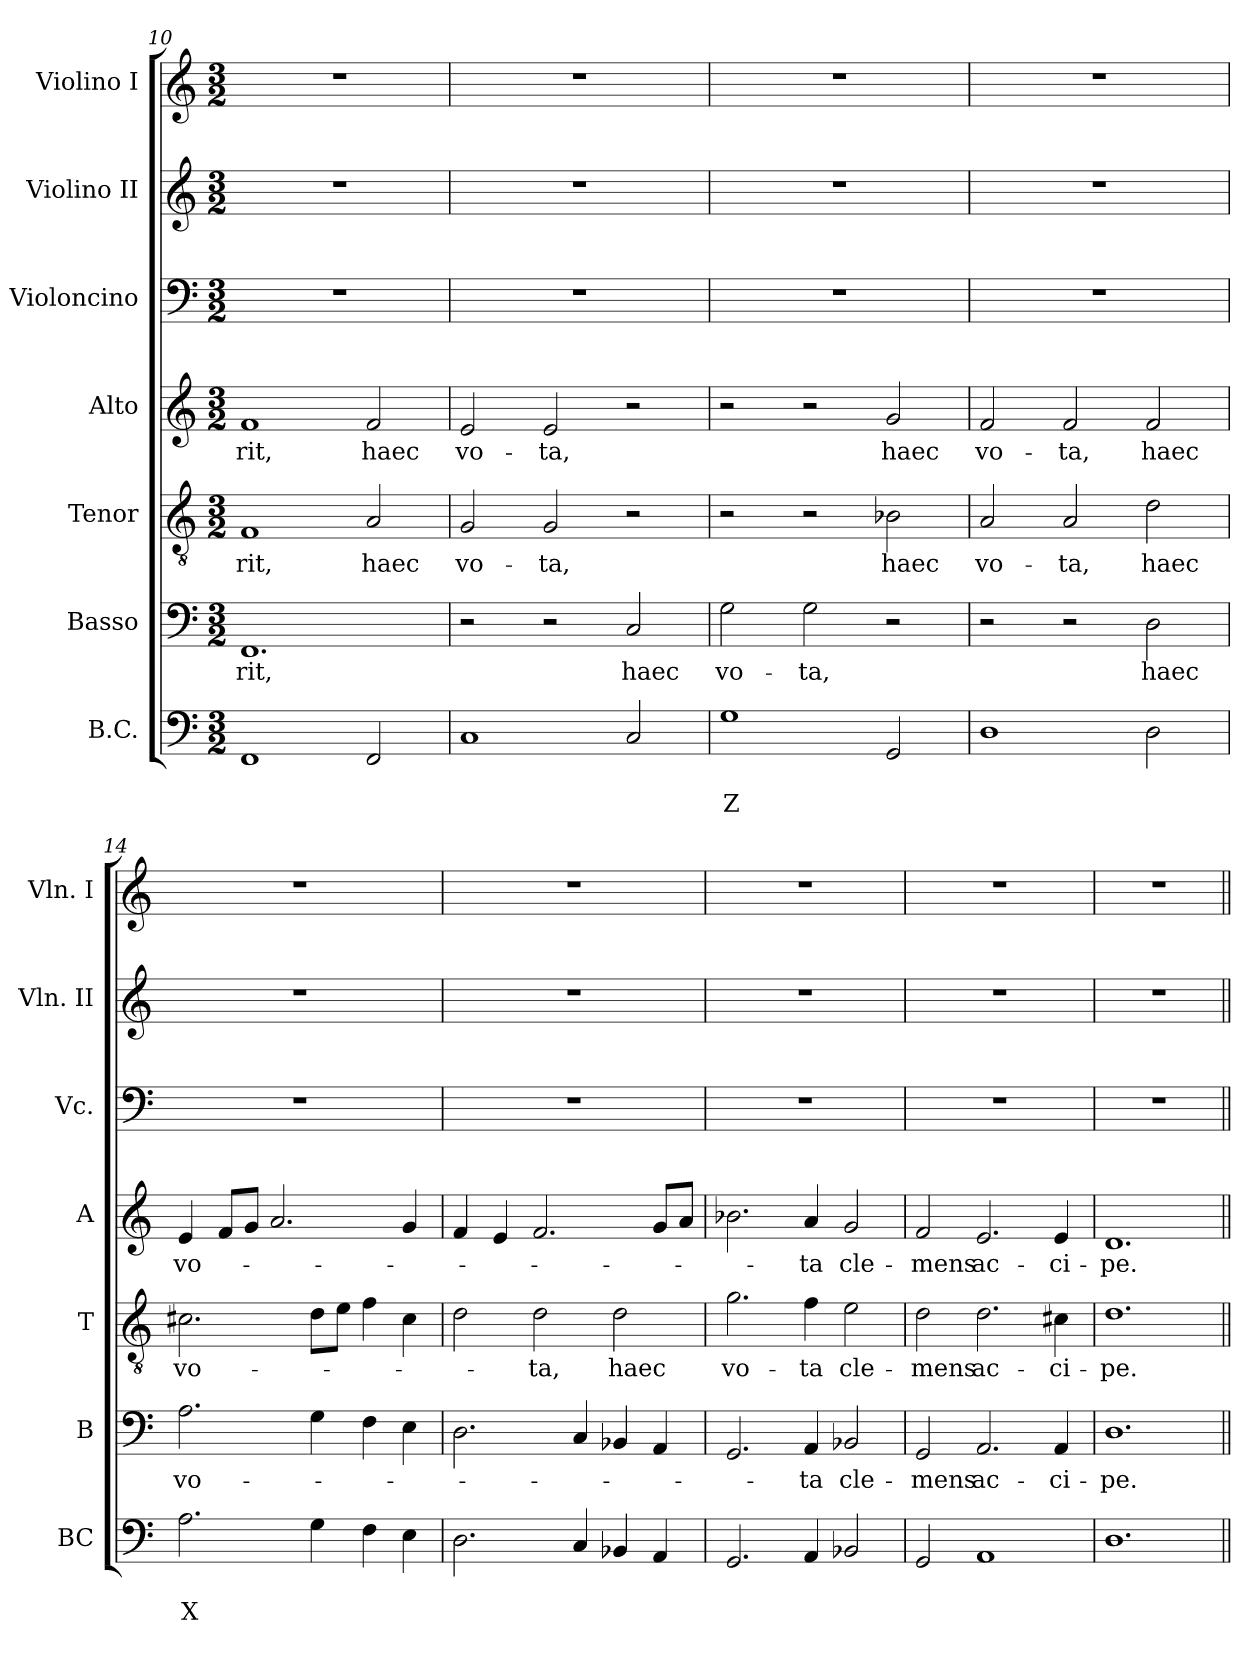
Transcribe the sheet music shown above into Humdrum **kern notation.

**kern	**text	**text	**kern	**text	**kern	**text	**kern	**text	**kern	**kern	**kern
*part7	*part7	*part7	*part6	*part6	*part5	*part5	*part4	*part4	*part3	*part2	*part1
*staff7	*staff7	*staff7	*staff6	*staff6	*staff5	*staff5	*staff4	*staff4	*staff3	*staff2	*staff1
*I"B.C.	*	*	*I"Basso	*	*I"Tenor	*	*I"Alto	*	*I"Violoncino	*I"Violino II	*I"Violino I
*I'BC	*	*	*I'B	*	*I'T	*	*I'A	*	*I'Vc.	*I'Vln. II	*I'Vln. I
*clefF4	*	*	*clefF4	*	*clefGv2	*	*clefG2	*	*clefF4	*clefG2	*clefG2
*k[]	*	*	*k[]	*	*k[]	*	*k[]	*	*k[]	*k[]	*k[]
*C:	*	*	*C:	*	*C:	*	*C:	*	*C:	*C:	*C:
*M3/2	*	*	*M3/2	*	*M3/2	*	*M3/2	*	*M3/2	*M3/2	*M3/2
=10	=10	=10	=10	=10	=10	=10	=10	=10	=10	=10	=10
!	!	!	!	!LO:LY:b	!	!LO:LY:b	!	!LO:LY:b	!	!	!
1FF	.	.	1.FF	-rit,	1F	-rit,	1f	-rit,	1.r	1.r	1.r
!	!	!	!	!	!	!LO:LY:b	!	!LO:LY:b	!	!	!
2FF/	.	.	.	.	2A/	haec	2f/	haec	.	.	.
=11	=11	=11	=11	=11	=11	=11	=11	=11	=11	=11	=11
!	!	!	!	!	!	!LO:LY:b	!	!LO:LY:b	!	!	!
1C	.	.	2r	.	2G/	vo-	2e/	vo-	1.r	1.r	1.r
!	!	!	!	!	!	!LO:LY:b	!	!LO:LY:b	!	!	!
.	.	.	2r	.	2G/	-ta,	2e/	-ta,	.	.	.
!	!	!	!	!LO:LY:b	!	!	!	!	!	!	!
2C/	.	.	2C/	haec	2r	.	2r	.	.	.	.
=12	=12	=12	=12	=12	=12	=12	=12	=12	=12	=12	=12
!	!	!LO:LY:b	!	!LO:LY:b	!	!	!	!	!	!	!
1G	.	Z	2G\	vo-	2r	.	2r	.	1.r	1.r	1.r
!	!	!	!	!LO:LY:b	!	!	!	!	!	!	!
.	.	.	2G\	-ta,	2r	.	2r	.	.	.	.
!	!	!	!	!	!	!LO:LY:b	!	!LO:LY:b	!	!	!
2GG/	.	.	2r	.	2B-X\	haec	2g/	haec	.	.	.
!!LO:LB:g=z
=13	=13	=13	=13	=13	=13	=13	=13	=13	=13	=13	=13
!	!	!	!	!	!	!LO:LY:b	!	!LO:LY:b	!	!	!
1D	.	.	2r	.	2A/	vo-	2f/	vo-	1.r	1.r	1.r
!	!	!	!	!	!	!LO:LY:b	!	!LO:LY:b	!	!	!
.	.	.	2r	.	2A/	-ta,	2f/	-ta,	.	.	.
!	!	!	!	!LO:LY:b	!	!LO:LY:b	!	!LO:LY:b	!	!	!
2D\	.	.	2D\	haec	2d\	haec	2f/	haec	.	.	.
=14	=14	=14	=14	=14	=14	=14	=14	=14	=14	=14	=14
!	!	!LO:LY:b	!	!LO:LY:b	!	!LO:LY:b	!	!LO:LY:b	!	!	!
2.A\	.	X	2.A\	vo-	2.c#X\	vo-	4e/	vo-	1.r	1.r	1.r
.	.	.	.	.	.	.	8f/L	.	.	.	.
.	.	.	.	.	.	.	8g/J	.	.	.	.
.	.	.	.	.	.	.	2.a/	.	.	.	.
4G\	.	.	4G\	.	8d\L	.	.	.	.	.	.
.	.	.	.	.	8e\J	.	.	.	.	.	.
4F\	.	.	4F\	.	4f\	.	.	.	.	.	.
4E\	.	.	4E\	.	4c#\	.	4g/	.	.	.	.
=15	=15	=15	=15	=15	=15	=15	=15	=15	=15	=15	=15
2.D\	.	.	2.D\	.	2d\	.	4f/	.	1.r	1.r	1.r
.	.	.	.	.	.	.	4e/	.	.	.	.
!	!	!	!	!	!	!LO:LY:b	!	!	!	!	!
.	.	.	.	.	2d\	-ta,	2.f/	.	.	.	.
4C/	.	.	4C/	.	.	.	.	.	.	.	.
!	!	!	!	!	!	!LO:LY:b	!	!	!	!	!
4BB-X/	.	.	4BB-X/	.	2d\	haec	.	.	.	.	.
4AA/	.	.	4AA/	.	.	.	8g/L	.	.	.	.
.	.	.	.	.	.	.	8a/J	.	.	.	.
=16	=16	=16	=16	=16	=16	=16	=16	=16	=16	=16	=16
!	!	!	!	!	!	!LO:LY:b	!	!	!	!	!
2.GG/	.	.	2.GG/	.	2.g\	vo-	2.b-X\	.	1.r	1.r	1.r
!	!	!	!	!LO:LY:b	!	!LO:LY:b	!	!LO:LY:b	!	!	!
4AA/	.	.	4AA/	-ta	4f\	-ta	4a/	-ta	.	.	.
!	!	!	!	!LO:LY:b	!	!LO:LY:b	!	!LO:LY:b	!	!	!
2BB-X/	.	.	2BB-X/	cle-	2e\	cle-	2g/	cle-	.	.	.
=17	=17	=17	=17	=17	=17	=17	=17	=17	=17	=17	=17
!	!	!	!	!LO:LY:b	!	!LO:LY:b	!	!LO:LY:b	!	!	!
2GG/	.	.	2GG/	-mens	2d\	-mens	2f/	-mens	1.r	1.r	1.r
!	!	!	!	!LO:LY:b	!	!LO:LY:b	!	!LO:LY:b	!	!	!
1AA	.	.	2.AA/	ac-	2.d\	ac-	2.e/	ac-	.	.	.
!	!	!	!	!LO:LY:b	!	!LO:LY:b	!	!LO:LY:b	!	!	!
.	.	.	4AA/	-ci-	4c#X\	-ci-	4e/	-ci-	.	.	.
=18	=18	=18	=18	=18	=18	=18	=18	=18	=18	=18	=18
!	!	!	!	!LO:LY:b	!	!LO:LY:b	!	!LO:LY:b	!	!	!
1.D	.	.	1.D	-pe.	1.d	-pe.	1.d	-pe.	1.r	1.r	1.r
=||	=||	=||	=||	=||	=||	=||	=||	=||	=||	=||	=||
*-	*-	*-	*-	*-	*-	*-	*-	*-	*-	*-	*-
